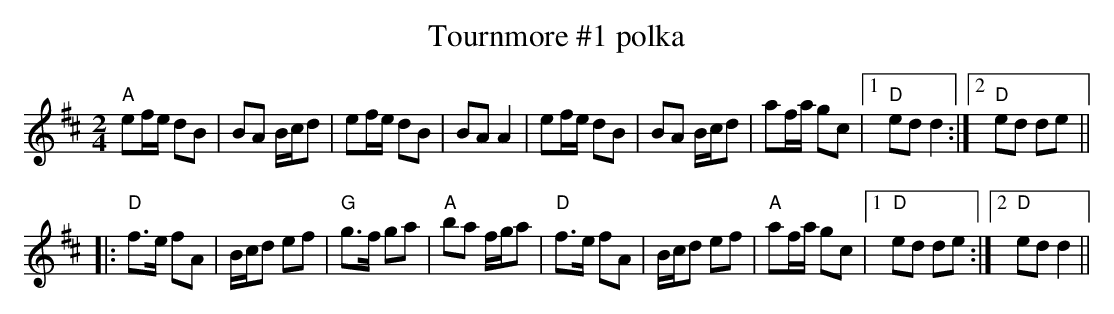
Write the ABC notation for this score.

X:1
T: Tournmore #1 polka
M: 2/4
L: 1/8
K: Dmaj
"A" ef/e/ dB|BA B/c/d|ef/e/ dB|BA A2|ef/e/ dB|BA B/c/d|af/a/ gc|1 "D"ed d2:|2 "D"ed de||
|:"D"f>e fA|B/c/d ef|"G"g>f ga|"A"ba f/g/a|"D"f>e fA|B/c/d ef|"A"af/a/ gc|1 "D"ed de:|2 "D"ed d2||
